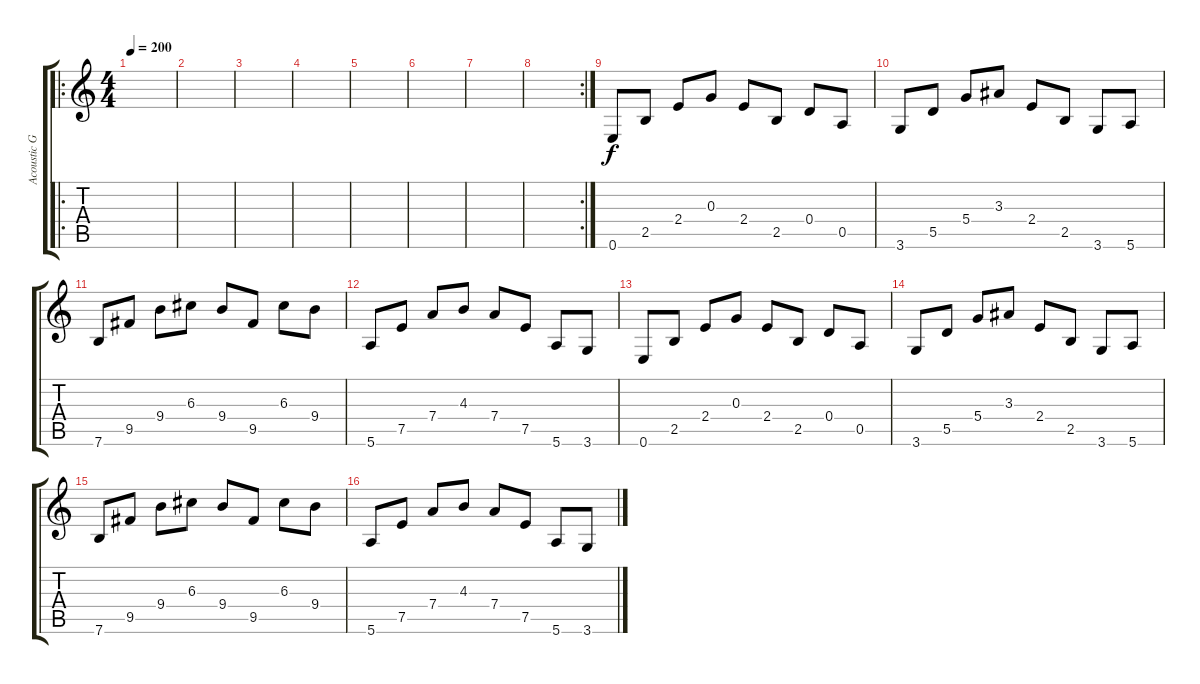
\track ("Acoustic Guitar" "Acoustic G") {instrument acousticguitarnylon}
\staff {score tabs}
\tuning (E4 B3 G3 D3 A2 E2) {hide}
\ro
\ts (4 4)
\tempo 200
\clef g2
\ks c
|
|
|
|
|
|
|
\rc 2
|
0.6.8 2.5.8 2.4.8 0.3.8 2.4.8 2.5.8 0.4.8 0.5.8 |
3.6.8 5.5.8 5.4.8 3.3.8 2.4.8 2.5.8 3.6.8 5.6.8 |
7.6.8 9.5.8 9.4.8 6.3.8 9.4.8 9.5.8 6.3.8 9.4.8 |
5.6.8 7.5.8 7.4.8 4.3.8 7.4.8 7.5.8 5.6.8 3.6.8 |
0.6.8 2.5.8 2.4.8 0.3.8 2.4.8 2.5.8 0.4.8 0.5.8 |
3.6.8 5.5.8 5.4.8 3.3.8 2.4.8 2.5.8 3.6.8 5.6.8 |
7.6.8 9.5.8 9.4.8 6.3.8 9.4.8 9.5.8 6.3.8 9.4.8 |
5.6.8 7.5.8 7.4.8 4.3.8 7.4.8 7.5.8 5.6.8 3.6.8
